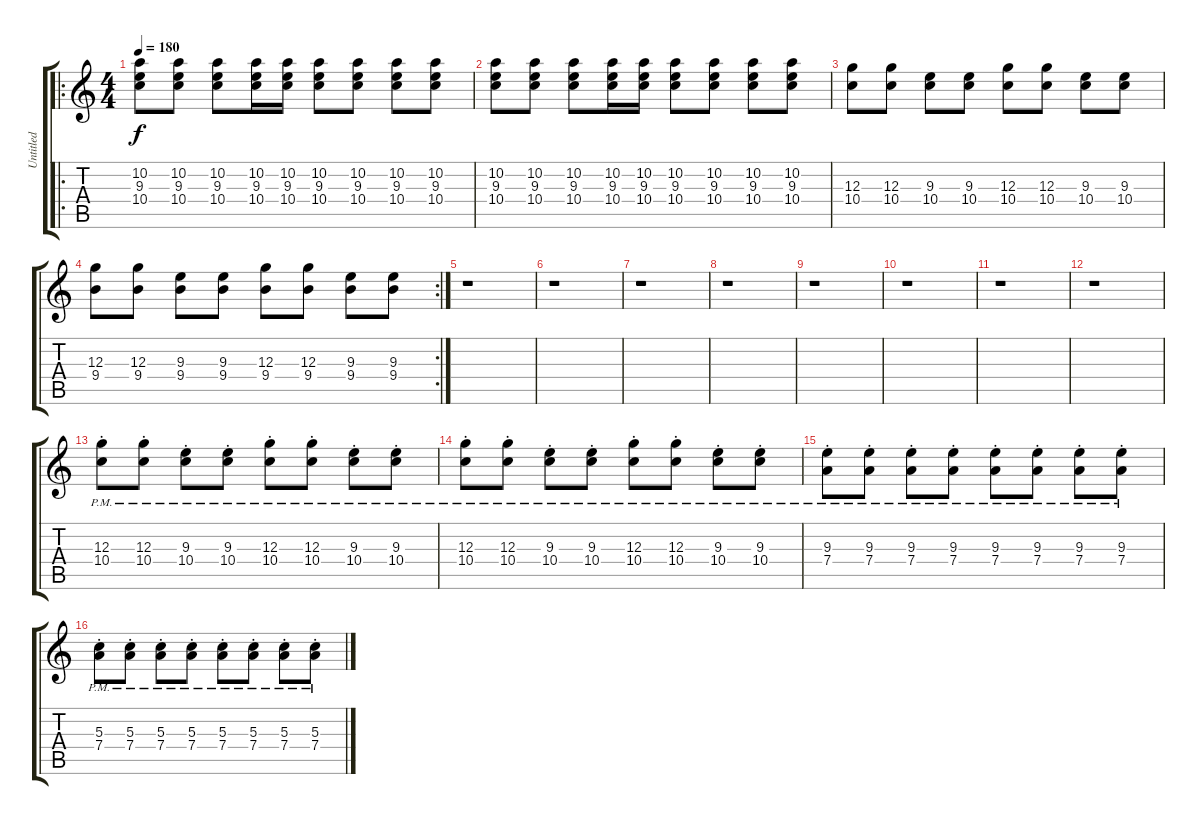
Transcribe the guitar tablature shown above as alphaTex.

\track ("Untitled" "Untitled") {instrument overdrivenguitar}
\staff {score tabs}
\tuning (E4 B3 G3 D3 A2 E2) {hide}
\ro
\ts (4 4)
\tempo 180
\clef g2
\ks c
(10.2 9.3 10.4).8{dy f} (10.2 9.3 10.4).8 (10.2 9.3 10.4).8 (10.2 9.3 10.4).16 (10.2 9.3 10.4).16 (10.2 9.3 10.4).8 (10.2 9.3 10.4).8 (10.2 9.3 10.4).8 (10.2 9.3 10.4).8 |
(10.2 9.3 10.4).8 (10.2 9.3 10.4).8 (10.2 9.3 10.4).8 (10.2 9.3 10.4).16 (10.2 9.3 10.4).16 (10.2 9.3 10.4).8 (10.2 9.3 10.4).8 (10.2 9.3 10.4).8 (10.2 9.3 10.4).8 |
(12.3 10.4).8 (12.3 10.4).8 (9.3 10.4).8 (9.3 10.4).8 (12.3 10.4).8 (12.3 10.4).8 (9.3 10.4).8 (9.3 10.4).8 |
\rc 2
(12.3 9.4).8 (12.3 9.4).8 (9.3 9.4).8 (9.3 9.4).8 (12.3 9.4).8 (12.3 9.4).8 (9.3 9.4).8 (9.3 9.4).8 |
r.1 |
r.1 |
r.1 |
r.1 |
r.1 |
r.1 |
r.1 |
r.1 |
(12.3{pm st} 10.4{pm st}).8 (12.3{pm st} 10.4{pm st}).8 (9.3{pm st} 10.4{pm st}).8 (9.3{pm st} 10.4{pm st}).8 (12.3{pm st} 10.4{pm st}).8 (12.3{pm st} 10.4{pm st}).8 (9.3{pm st} 10.4{pm st}).8 (9.3{pm st} 10.4{pm st}).8 |
(12.3{pm st} 10.4{pm st}).8 (12.3{pm st} 10.4{pm st}).8 (9.3{pm st} 10.4{pm st}).8 (9.3{pm st} 10.4{pm st}).8 (12.3{pm st} 10.4{pm st}).8 (12.3{pm st} 10.4{pm st}).8 (9.3{pm st} 10.4{pm st}).8 (9.3{pm st} 10.4{pm st}).8 |
(9.3{pm st} 7.4{pm st}).8 (9.3{pm st} 7.4{pm st}).8 (9.3{pm st} 7.4{pm st}).8 (9.3{pm st} 7.4{pm st}).8 (9.3{pm st} 7.4{pm st}).8 (9.3{pm st} 7.4{pm st}).8 (9.3{pm st} 7.4{pm st}).8 (9.3{pm st} 7.4{pm st}).8 |
(5.3{pm st} 7.4{pm st}).8 (5.3{pm st} 7.4{pm st}).8 (5.3{pm st} 7.4{pm st}).8 (5.3{pm st} 7.4{pm st}).8 (5.3{pm st} 7.4{pm st}).8 (5.3{pm st} 7.4{pm st}).8 (5.3{pm st} 7.4{pm st}).8 (5.3{pm st} 7.4{pm st}).8
